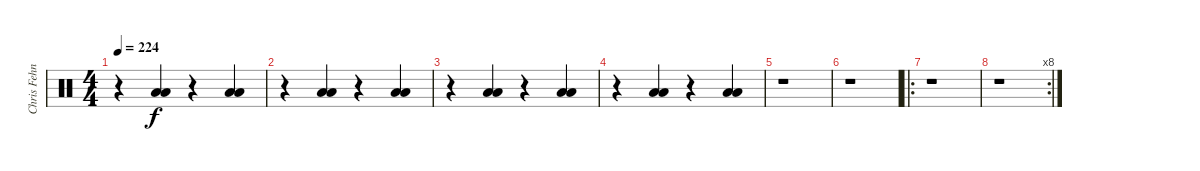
\track ("Chris Fehn" "Chris Fehn") {instrument percussion}
\staff {score}
\articulation defaults
\ts (4 4)
\tempo 224
\clef neutral
\ks c
r.4{dy f} ("Low Tom (hit)" "Low Tom (hit)").4 r.4 ("Low Tom (hit)" "Low Tom (hit)").4 |
r.4 ("Low Tom (hit)" "Low Tom (hit)").4 r.4 ("Low Tom (hit)" "Low Tom (hit)").4 |
r.4 ("Low Tom (hit)" "Low Tom (hit)").4 r.4 ("Low Tom (hit)" "Low Tom (hit)").4 |
r.4 ("Low Tom (hit)" "Low Tom (hit)").4 r.4 ("Low Tom (hit)" "Low Tom (hit)").4 |
r.1 |
r.1 |
\ro
r.1 |
\rc 8
r.1
